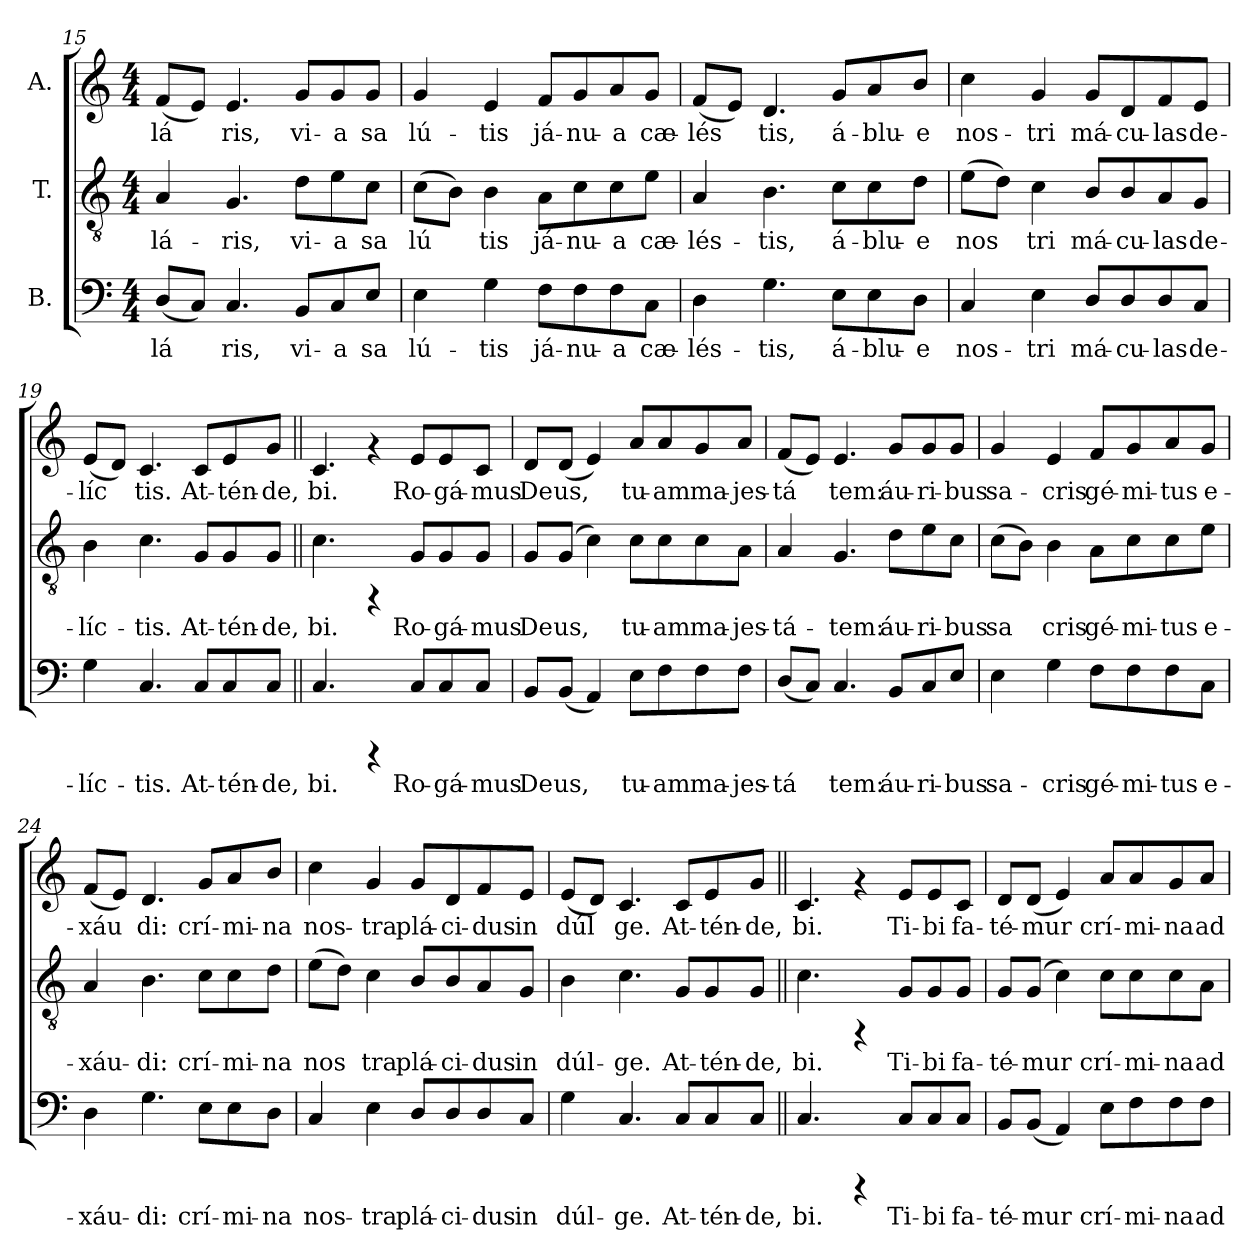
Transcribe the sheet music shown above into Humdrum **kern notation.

**kern	**text	**kern	**text	**kern	**text
*part3	*part3	*part2	*part2	*part1	*part1
*staff3	*staff3	*staff2	*staff2	*staff1	*staff1
*I"B.	*	*I"T.	*	*I"A.	*
*clefF4	*	*clefGv2	*	*clefG2	*
*k[]	*	*k[]	*	*k[]	*
*C:	*	*C:	*	*C:	*
*M4/4	*	*M4/4	*	*M4/4	*
=15	=15	=15	=15	=15	=15
!	!LO:LY:b	!	!LO:LY:b	!	!LO:LY:b
(<8D/L	-lá-	4A/	-lá-	(<8f/L	-lá-
!	!LO:LY:b	!	!	!	!LO:LY:b
8C/J)	--	.	.	8e/J)	--
!	!LO:LY:b	!	!LO:LY:b	!	!LO:LY:b
4.C/	-ris,	4.G/	-ris,	4.e/	-ris,
!	!LO:LY:b	!	!LO:LY:b	!	!LO:LY:b
8BB/L	vi-	8d\L	vi-	8g/L	vi-
!	!LO:LY:b	!	!LO:LY:b	!	!LO:LY:b
8C/	-a	8e\	-a	8g/	-a
!	!LO:LY:b	!	!LO:LY:b	!	!LO:LY:b
8E/J	sa	8c\J	sa	8g/J	sa
!!LO:PB:g=z
=16	=16	=16	=16	=16	=16
!	!LO:LY:b	!	!LO:LY:b	!	!LO:LY:b
4E\	lú-	(>8c\L	lú-	4g/	lú-
!	!	!	!LO:LY:b	!	!
.	.	8B\J)	--	.	.
!	!LO:LY:b	!	!LO:LY:b	!	!LO:LY:b
4G\	-tis	4B\	-tis	4e/	-tis
!	!LO:LY:b	!	!LO:LY:b	!	!LO:LY:b
8F\L	já-	8A\L	já-	8f/L	já-
!	!LO:LY:b	!	!LO:LY:b	!	!LO:LY:b
8F\	-nu-	8c\	-nu-	8g/	-nu-
!	!LO:LY:b	!	!LO:LY:b	!	!LO:LY:b
8F\	-a	8c\	-a	8a/	-a
!	!LO:LY:b	!	!LO:LY:b	!	!LO:LY:b
8C\J	cæ-	8e\J	cæ-	8g/J	cæ-
=17	=17	=17	=17	=17	=17
!	!LO:LY:b	!	!LO:LY:b	!	!LO:LY:b
4D\	-lés-	4A/	-lés-	(<8f/L	-lés-
!	!	!	!	!	!LO:LY:b
.	.	.	.	8e/J)	--
!	!LO:LY:b	!	!LO:LY:b	!	!LO:LY:b
4.G\	-tis,	4.B\	-tis,	4.d/	-tis,
!	!LO:LY:b	!	!LO:LY:b	!	!LO:LY:b
8E\L	á-	8c\L	á-	8g/L	á-
!	!LO:LY:b	!	!LO:LY:b	!	!LO:LY:b
8E\	-blu-	8c\	-blu-	8a/	-blu-
!	!LO:LY:b	!	!LO:LY:b	!	!LO:LY:b
8D\J	-e	8d\J	-e	8b/J	-e
=18	=18	=18	=18	=18	=18
!	!LO:LY:b	!	!LO:LY:b	!	!LO:LY:b
4C/	nos-	(>8e\L	nos-	4cc\	nos-
!	!	!	!LO:LY:b	!	!
.	.	8d\J)	--	.	.
!	!LO:LY:b	!	!LO:LY:b	!	!LO:LY:b
4E\	-tri	4c\	-tri	4g/	-tri
!	!LO:LY:b	!	!LO:LY:b	!	!LO:LY:b
8D/L	má-	8B/L	má-	8g/L	má-
!	!LO:LY:b	!	!LO:LY:b	!	!LO:LY:b
8D/	-cu-	8B/	-cu-	8d/	-cu-
!	!LO:LY:b	!	!LO:LY:b	!	!LO:LY:b
8D/	-las	8A/	-las	8f/	-las
!	!LO:LY:b	!	!LO:LY:b	!	!LO:LY:b
8C/J	de-	8G/J	de-	8e/J	de-
=19	=19	=19	=19	=19	=19
!	!LO:LY:b	!	!LO:LY:b	!	!LO:LY:b
4G\	-líc-	4B\	-líc-	(<8e/L	-líc-
!	!	!	!	!	!LO:LY:b
.	.	.	.	8d/J)	--
!	!LO:LY:b	!	!LO:LY:b	!	!LO:LY:b
4.C/	-tis.	4.c\	-tis.	4.c/	-tis.
!	!LO:LY:b	!	!LO:LY:b	!	!LO:LY:b
8C/L	At-	8G/L	At-	8c/L	At-
!	!LO:LY:b	!	!LO:LY:b	!	!LO:LY:b
8C/	-tén-	8G/	-tén-	8e/	-tén-
!	!LO:LY:b	!	!LO:LY:b	!	!LO:LY:b
8C/J	-de,	8G/J	-de,	8g/J	-de,
=20||	=20||	=20||	=20||	=20||	=20||
!	!LO:LY:b	!	!LO:LY:b	!	!LO:LY:b
4.C/	bi.	4.c\	bi.	4.c/	bi.
4rCCC	.	4rFF	.	4rf	.
!	!LO:LY:b	!	!LO:LY:b	!	!LO:LY:b
8C/L	Ro-	8G/L	Ro-	8e/L	Ro-
!	!LO:LY:b	!	!LO:LY:b	!	!LO:LY:b
8C/	-gá-	8G/	-gá-	8e/	-gá-
!	!LO:LY:b	!	!LO:LY:b	!	!LO:LY:b
8C/J	-mus	8G/J	-mus	8c/J	-mus
!!LO:PB:g=z
=21	=21	=21	=21	=21	=21
!	!LO:LY:b	!	!LO:LY:b	!	!LO:LY:b
8BB/L	De	8G/L	De	8d/L	De
!	!LO:LY:b	!	!LO:LY:b	!	!LO:LY:b
(<8BB/J	us,	(>8G/J	us,	(<8d/J	us,
!	!LO:LY:b	!	!LO:LY:b	!	!LO:LY:b
4AA/)	.	4c\)	.	4e/)	.
!	!LO:LY:b	!	!LO:LY:b	!	!LO:LY:b
8E\L	tu-	8c\L	tu-	8a/L	tu-
!	!LO:LY:b	!	!LO:LY:b	!	!LO:LY:b
8F\	-am	8c\	-am	8a/	-am
!	!LO:LY:b	!	!LO:LY:b	!	!LO:LY:b
8F\	ma-	8c\	ma-	8g/	ma-
!	!LO:LY:b	!	!LO:LY:b	!	!LO:LY:b
8F\J	-jes-	8A\J	-jes-	8a/J	-jes-
=22	=22	=22	=22	=22	=22
!	!LO:LY:b	!	!LO:LY:b	!	!LO:LY:b
(<8D/L	-tá-	4A/	-tá-	(<8f/L	-tá-
!	!LO:LY:b	!	!	!	!LO:LY:b
8C/J)	--	.	.	8e/J)	--
!	!LO:LY:b	!	!LO:LY:b	!	!LO:LY:b
4.C/	-tem:	4.G/	-tem:	4.e/	-tem:
!	!LO:LY:b	!	!LO:LY:b	!	!LO:LY:b
8BB/L	áu-	8d\L	áu-	8g/L	áu-
!	!LO:LY:b	!	!LO:LY:b	!	!LO:LY:b
8C/	-ri-	8e\	-ri-	8g/	-ri-
!	!LO:LY:b	!	!LO:LY:b	!	!LO:LY:b
8E/J	-bus	8c\J	-bus	8g/J	-bus
=23	=23	=23	=23	=23	=23
!	!LO:LY:b	!	!LO:LY:b	!	!LO:LY:b
4E\	sa-	(>8c\L	sa-	4g/	sa-
!	!	!	!LO:LY:b	!	!
.	.	8B\J)	--	.	.
!	!LO:LY:b	!	!LO:LY:b	!	!LO:LY:b
4G\	-cris	4B\	-cris	4e/	-cris
!	!LO:LY:b	!	!LO:LY:b	!	!LO:LY:b
8F\L	gé-	8A\L	gé-	8f/L	gé-
!	!LO:LY:b	!	!LO:LY:b	!	!LO:LY:b
8F\	-mi-	8c\	-mi-	8g/	-mi-
!	!LO:LY:b	!	!LO:LY:b	!	!LO:LY:b
8F\	-tus	8c\	-tus	8a/	-tus
!	!LO:LY:b	!	!LO:LY:b	!	!LO:LY:b
8C\J	e-	8e\J	e-	8g/J	e-
=24	=24	=24	=24	=24	=24
!	!LO:LY:b	!	!LO:LY:b	!	!LO:LY:b
4D\	-xáu-	4A/	-xáu-	(<8f/L	-xáu-
!	!	!	!	!	!LO:LY:b
.	.	.	.	8e/J)	--
!	!LO:LY:b	!	!LO:LY:b	!	!LO:LY:b
4.G\	-di:	4.B\	-di:	4.d/	-di:
!	!LO:LY:b	!	!LO:LY:b	!	!LO:LY:b
8E\L	crí-	8c\L	crí-	8g/L	crí-
!	!LO:LY:b	!	!LO:LY:b	!	!LO:LY:b
8E\	-mi-	8c\	-mi-	8a/	-mi-
!	!LO:LY:b	!	!LO:LY:b	!	!LO:LY:b
8D\J	-na	8d\J	-na	8b/J	-na
=25	=25	=25	=25	=25	=25
!	!LO:LY:b	!	!LO:LY:b	!	!LO:LY:b
4C/	nos-	(>8e\L	nos-	4cc\	nos-
!	!	!	!LO:LY:b	!	!
.	.	8d\J)	--	.	.
!	!LO:LY:b	!	!LO:LY:b	!	!LO:LY:b
4E\	-tra	4c\	-tra	4g/	-tra
!	!LO:LY:b	!	!LO:LY:b	!	!LO:LY:b
8D/L	plá-	8B/L	plá-	8g/L	plá-
!	!LO:LY:b	!	!LO:LY:b	!	!LO:LY:b
8D/	-ci-	8B/	-ci-	8d/	-ci-
!	!LO:LY:b	!	!LO:LY:b	!	!LO:LY:b
8D/	-dus	8A/	-dus	8f/	-dus
!	!LO:LY:b	!	!LO:LY:b	!	!LO:LY:b
8C/J	in	8G/J	in	8e/J	in
!!LO:LB:g=z
=26	=26	=26	=26	=26	=26
!	!LO:LY:b	!	!LO:LY:b	!	!LO:LY:b
4G\	dúl-	4B\	dúl-	(<8e/L	dúl-
!	!	!	!	!	!LO:LY:b
.	.	.	.	8d/J)	--
!	!LO:LY:b	!	!LO:LY:b	!	!LO:LY:b
4.C/	-ge.	4.c\	-ge.	4.c/	-ge.
!	!LO:LY:b	!	!LO:LY:b	!	!LO:LY:b
8C/L	At-	8G/L	At-	8c/L	At-
!	!LO:LY:b	!	!LO:LY:b	!	!LO:LY:b
8C/	-tén-	8G/	-tén-	8e/	-tén-
!	!LO:LY:b	!	!LO:LY:b	!	!LO:LY:b
8C/J	-de,	8G/J	-de,	8g/J	-de,
=27||	=27||	=27||	=27||	=27||	=27||
!	!LO:LY:b	!	!LO:LY:b	!	!LO:LY:b
4.C/	bi.	4.c\	bi.	4.c/	bi.
4rCCC	.	4rFF	.	4rf	.
!	!LO:LY:b	!	!LO:LY:b	!	!LO:LY:b
8C/L	Ti-	8G/L	Ti-	8e/L	Ti-
!	!LO:LY:b	!	!LO:LY:b	!	!LO:LY:b
8C/	-bi	8G/	-bi	8e/	-bi
!	!LO:LY:b	!	!LO:LY:b	!	!LO:LY:b
8C/J	fa-	8G/J	fa-	8c/J	fa-
=28	=28	=28	=28	=28	=28
!	!LO:LY:b	!	!LO:LY:b	!	!LO:LY:b
8BB/L	-té-	8G/L	-té-	8d/L	-té-
!	!LO:LY:b	!	!LO:LY:b	!	!LO:LY:b
(<8BB/J	-mur	(>8G/J	-mur	(<8d/J	-mur
!	!LO:LY:b	!	!LO:LY:b	!	!LO:LY:b
4AA/)	.	4c\)	.	4e/)	.
!	!LO:LY:b	!	!LO:LY:b	!	!LO:LY:b
8E\L	crí-	8c\L	crí-	8a/L	crí-
!	!LO:LY:b	!	!LO:LY:b	!	!LO:LY:b
8F\	-mi-	8c\	-mi-	8a/	-mi-
!	!LO:LY:b	!	!LO:LY:b	!	!LO:LY:b
8F\	-na	8c\	-na	8g/	-na
!	!LO:LY:b	!	!LO:LY:b	!	!LO:LY:b
8F\J	ad-	8A\J	ad-	8a/J	ad-
=	=	=	=	=	=
*-	*-	*-	*-	*-	*-
